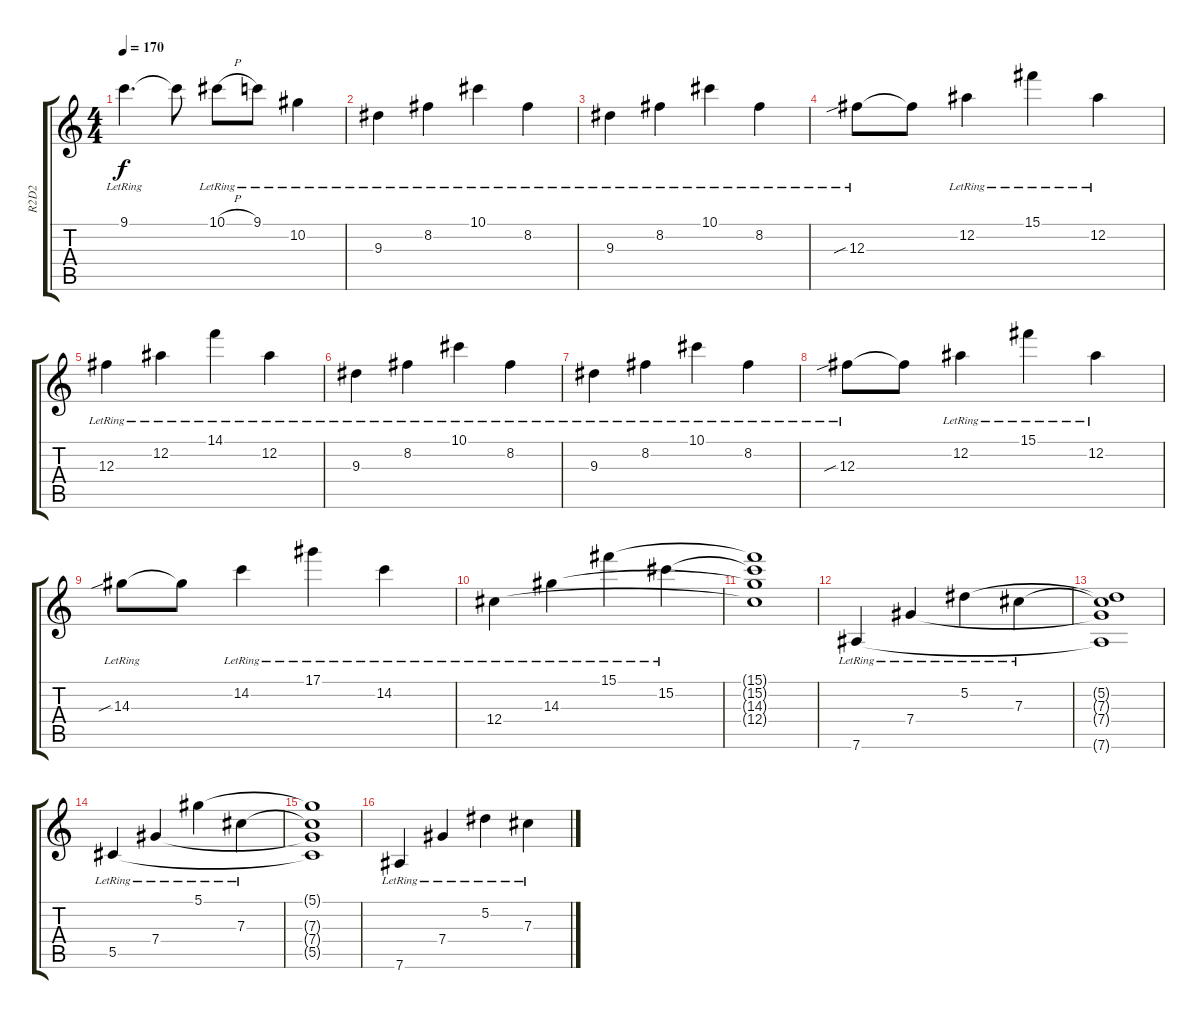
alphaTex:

\track ("R2D2" "R2D2") {instrument overdrivenguitar}
\staff {score tabs}
\tuning (Eb4 Bb3 Gb3 Db3 Ab2 Eb2) {hide}
\ts (4 4)
\tempo 170
\clef g2
\ks c
9.1{lr}.4{d dy f} 9.1{t}.8 10.1{h lr}.8 9.1{lr}.8 10.2{lr}.4 |
9.3{lr}.4 8.2{lr}.4 10.1{lr}.4 8.2{lr}.4 |
9.3{lr}.4 8.2{lr}.4 10.1{lr}.4 8.2{lr}.4 |
12.3{sib lr}.8 12.3{t}.8 12.2{lr}.4 15.1{lr}.4 12.2{lr}.4 |
12.3{lr}.4 12.2{lr}.4 14.1{lr}.4 12.2{lr}.4 |
9.3{lr}.4 8.2{lr}.4 10.1{lr}.4 8.2{lr}.4 |
9.3{lr}.4 8.2{lr}.4 10.1{lr}.4 8.2{lr}.4 |
12.3{sib lr}.8 12.3{t}.8 12.2{lr}.4 15.1{lr}.4 12.2{lr}.4 |
14.3{sib lr}.8 14.3{t}.8 14.2{lr}.4 17.1{lr}.4 14.2{lr}.4 |
12.4{lr}.4 14.3{lr}.4 15.1{lr}.4 15.2{lr}.4 |
(15.1{t} 15.2{t} 14.3{t} 12.4{t}).1 |
7.6{lr}.4 7.4{lr}.4 5.2{lr}.4 7.3{lr}.4 |
(5.2{t} 7.3{t} 7.4{t} 7.6{t}).1 |
5.5{lr}.4 7.4{lr}.4 5.1{lr}.4 7.3{lr}.4 |
(5.1{t} 7.3{t} 7.4{t} 5.5{t}).1 |
7.6{lr}.4 7.4{lr}.4 5.2{lr}.4 7.3{lr}.4
